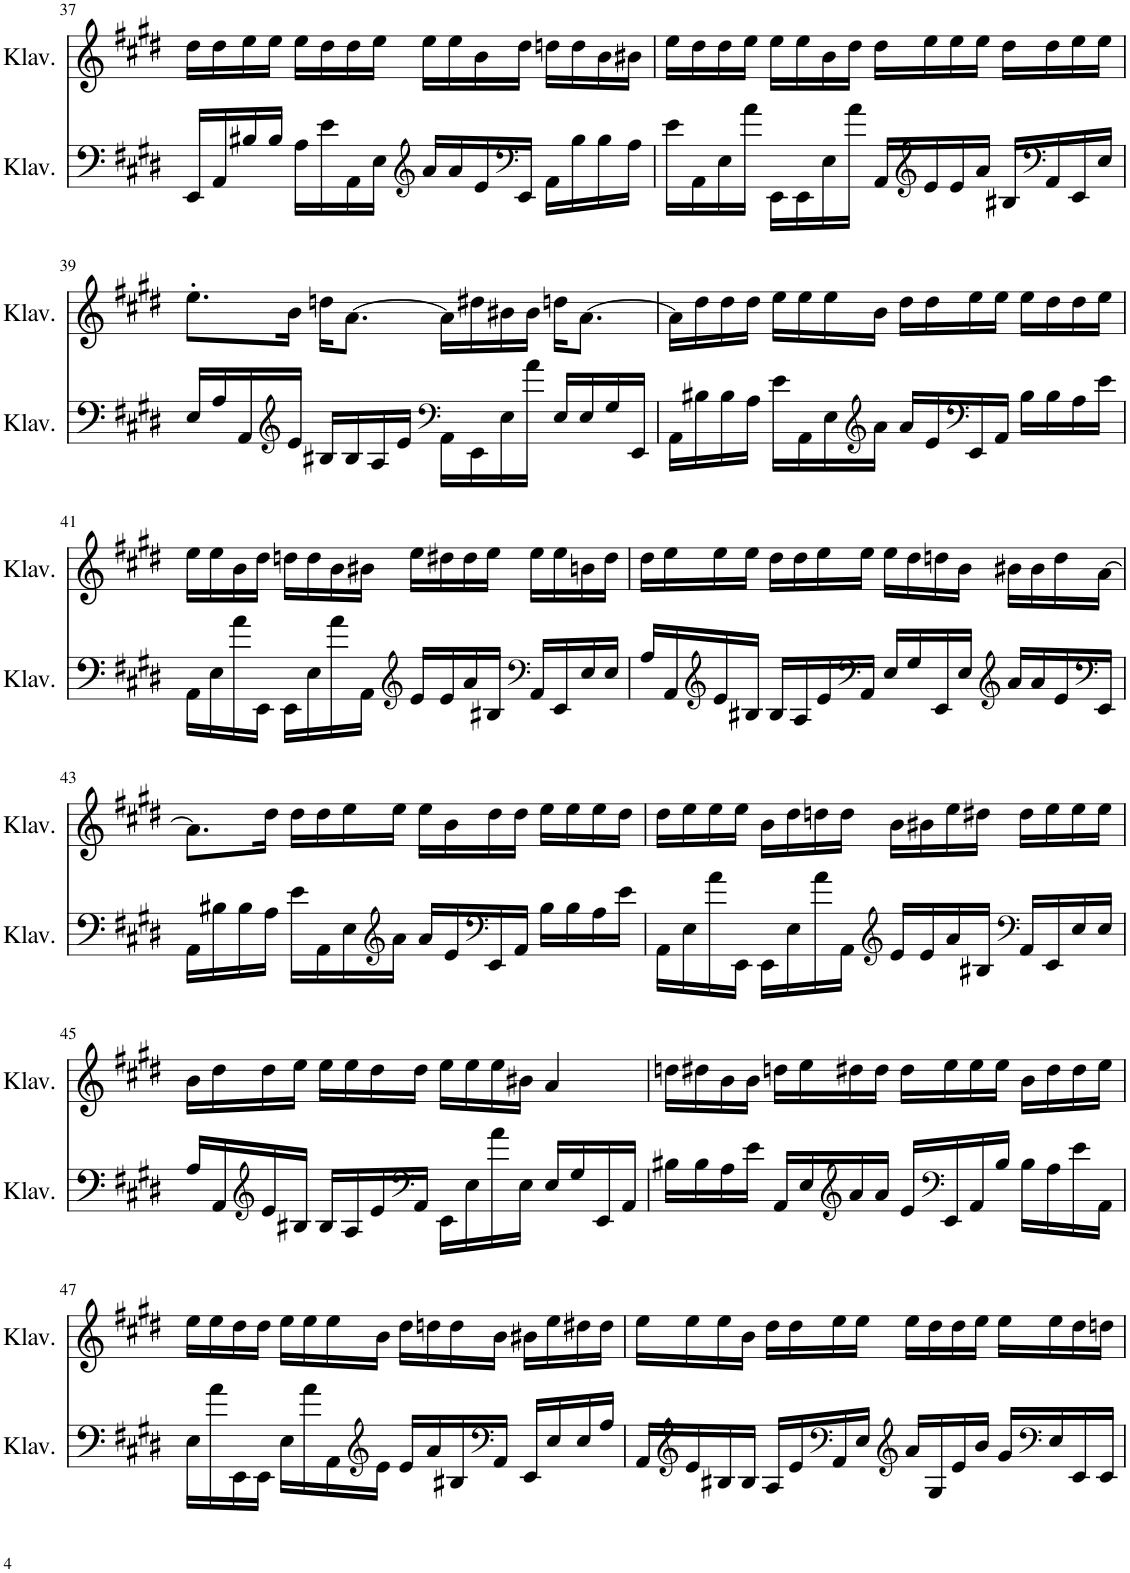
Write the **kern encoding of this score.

**kern	**kern
*part2	*part1
*staff2	*staff1
*I"Klavier	*I"Klavier
*I'Klav.	*I'Klav.
!!LO:PB:g=z
*clefF4	*clefG2
*k[f#c#g#d#]	*k[f#c#g#d#]
*M4/4	*M4/4
=37	=37
16EE/LL	16dd#\LL
16AA/	16dd#\
16B#X/	16ee\
16B#/JJ	16ee\JJ
16A\LL	16ee\LL
16e\	16dd#\
16AA\	16dd#\
16E\JJ	16ee\JJ
*clefG2	*
16a/LL	16ee\LL
16a/	16ee\
16e/	16b\
*clefF4	*
16EE/JJ	16dd#\JJ
16AA\LL	16ddn\LL
16B#\	16dd\
16B#\	16b\
16A\JJ	16b#X\JJ
=38	=38
16e\LL	16ee\LL
16AA\	16dd#\
16E\	16dd#\
16a\JJ	16ee\JJ
16EE\LL	16ee\LL
16EE\	16ee\
16E\	16b\
16a\JJ	16dd#\JJ
16AA/LL	16dd#\LL
*clefG2	*
16e/	16ee\
16e/	16ee\
16a/JJ	16ee\JJ
16B#X/LL	16dd#\LL
*clefF4	*
16AA/	16dd#\
16EE/	16ee\
16E/JJ	16ee\JJ
!!LO:LB:g=z
=39	=39
16E/LL	8.ee'\L
16A/	.
16AA/	.
*clefG2	*
16e/JJ	16b\Jk
16B#X/LL	16ddn\KL
16B#/	[8.a\J
16A/	.
16e/JJ	.
*clefF4	*
16AA\LL	16a\LL]
16EE\	16dd#X\
16E\	16b#X\
16a\JJ	16b#\JJ
16E/LL	16ddn\KL
16E/	[8.a\J
16G#/	.
16EE/JJ	.
=40	=40
16AA\LL	16a\LL]
16B#X\	16dd#\
16B#\	16dd#\
16A\JJ	16dd#\JJ
16e\LL	16ee\LL
16AA\	16ee\
16E\	16ee\
*clefG2	*
16a\JJ	16b\JJ
16a/LL	16dd#\LL
16e/	16dd#\
*clefF4	*
16EE/	16ee\
16AA/JJ	16ee\JJ
16B#\LL	16ee\LL
16B#\	16dd#\
16A\	16dd#\
16e\JJ	16ee\JJ
!!LO:LB:g=z
=41	=41
16AA\LL	16ee\LL
16E\	16ee\
16a\	16b\
16EE\JJ	16dd#\JJ
16EE\LL	16ddn\LL
16E\	16dd\
16a\	16b\
16AA\JJ	16b#X\JJ
*clefG2	*
16e/LL	16ee\LL
16e/	16dd#X\
16a/	16dd#\
16B#X/JJ	16ee\JJ
*clefF4	*
16AA/LL	16ee\LL
16EE/	16ee\
16E/	16bn\
16E/JJ	16dd#\JJ
=42	=42
16A/LL	16dd#\LL
16AA/	16ee\
*clefG2	*
16e/	16ee\
16B#X/JJ	16ee\JJ
16B#/LL	16dd#\LL
16A/	16dd#\
16e/	16ee\
*clefF4	*
16AA/JJ	16ee\JJ
16E/LL	16ee\LL
16G#/	16dd#\
16EE/	16ddn\
16E/JJ	16b\JJ
*clefG2	*
16a/LL	16b#X\LL
16a/	16b#\
16e/	16dd\
*clefF4	*
16EE/JJ	[16a\JJ
!!LO:LB:g=z
=43	=43
16AA\LL	8.a\L]
16B#X\	.
16B#\	.
16A\JJ	16dd#\Jk
16e\LL	16dd#\LL
16AA\	16dd#\
16E\	16ee\
*clefG2	*
16a\JJ	16ee\JJ
16a/LL	16ee\LL
16e/	16b\
*clefF4	*
16EE/	16dd#\
16AA/JJ	16dd#\JJ
16B#\LL	16ee\LL
16B#\	16ee\
16A\	16ee\
16e\JJ	16dd#\JJ
=44	=44
16AA\LL	16dd#\LL
16E\	16ee\
16a\	16ee\
16EE\JJ	16ee\JJ
16EE\LL	16b\LL
16E\	16dd#\
16a\	16ddn\
16AA\JJ	16dd\JJ
*clefG2	*
16e/LL	16b\LL
16e/	16b#X\
16a/	16ee\
16B#X/JJ	16dd#X\JJ
*clefF4	*
16AA/LL	16dd#\LL
16EE/	16ee\
16E/	16ee\
16E/JJ	16ee\JJ
!!LO:LB:g=z
=45	=45
16A/LL	16b\LL
16AA/	16dd#\
*clefG2	*
16e/	16dd#\
16B#X/JJ	16ee\JJ
16B#/LL	16ee\LL
16A/	16ee\
16e/	16dd#\
*clefF4	*
16AA/JJ	16dd#\JJ
16EE\LL	16ee\LL
16E\	16ee\
16a\	16ee\
16E\JJ	16b#X\JJ
16E/LL	4a/
16G#/	.
16EE/	.
16AA/JJ	.
=46	=46
16B#X\LL	16ddn\LL
16B#\	16dd#X\
16A\	16b\
16e\JJ	16b\JJ
16AA/LL	16ddn\LL
16E/	16ee\
*clefG2	*
16a/	16dd#X\
16a/JJ	16dd#\JJ
16e/LL	16dd#\LL
*clefF4	*
16EE/	16ee\
16AA/	16ee\
16B#/JJ	16ee\JJ
16B#\LL	16b\LL
16A\	16dd#\
16e\	16dd#\
16AA\JJ	16ee\JJ
!!LO:LB:g=z
=47	=47
16E\LL	16ee\LL
16a\	16ee\
16EE\	16dd#\
16EE\JJ	16dd#\JJ
16E\LL	16ee\LL
16a\	16ee\
16AA\	16ee\
*clefG2	*
16e\JJ	16b\JJ
16e/LL	16dd#\LL
16a/	16ddn\
16B#X/	16dd\
*clefF4	*
16AA/JJ	16b\JJ
16EE/LL	16b#X\LL
16E/	16ee\
16E/	16dd#X\
16A/JJ	16dd#\JJ
=48	=48
16AA/LL	16ee\LL
*clefG2	*
16e/	16ee\
16B#X/	16ee\
16B#/JJ	16b\JJ
16A/LL	16dd#\LL
16e/	16dd#\
*clefF4	*
16AA/	16ee\
16E/JJ	16ee\JJ
*clefG2	*
16a/LL	16ee\LL
16G#/	16dd#\
16e/	16dd#\
16b/JJ	16ee\JJ
16g#/LL	16ee\LL
*clefF4	*
16E/	16ee\
16EE/	16dd#\
16EE/JJ	16ddn\JJ
=	=
*-	*-
